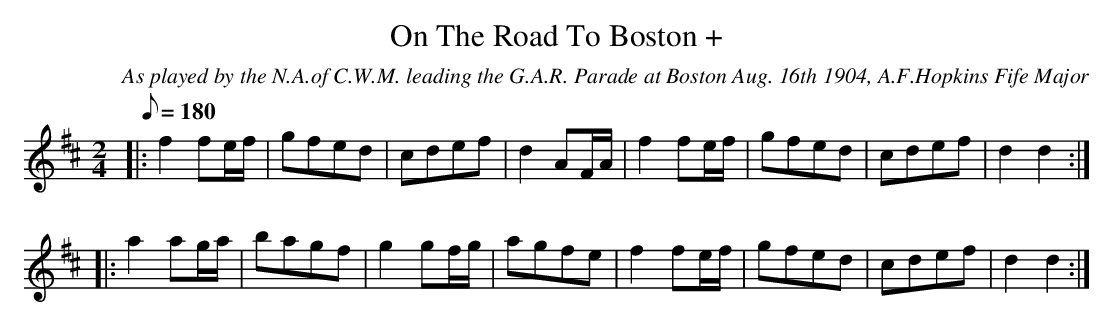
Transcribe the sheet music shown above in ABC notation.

X:1
T:On The Road To Boston +
C:As played by the N.A.of C.W.M. leading the G.A.R. Parade at Boston Aug. 16th 1904, A.F.Hopkins Fife Major
M:2/4
L:1/8
Q:1/8=180
K:D
|: f2 fe/f/|gfed|cdef|d2 AF/A/|f2 fe/f/|gfed|cdef|d2 d2 :|
|: a2 ag/a/|bagf|g2 gf/g/|agfe|f2 fe/f/|gfed|cdef|d2 d2 :|
